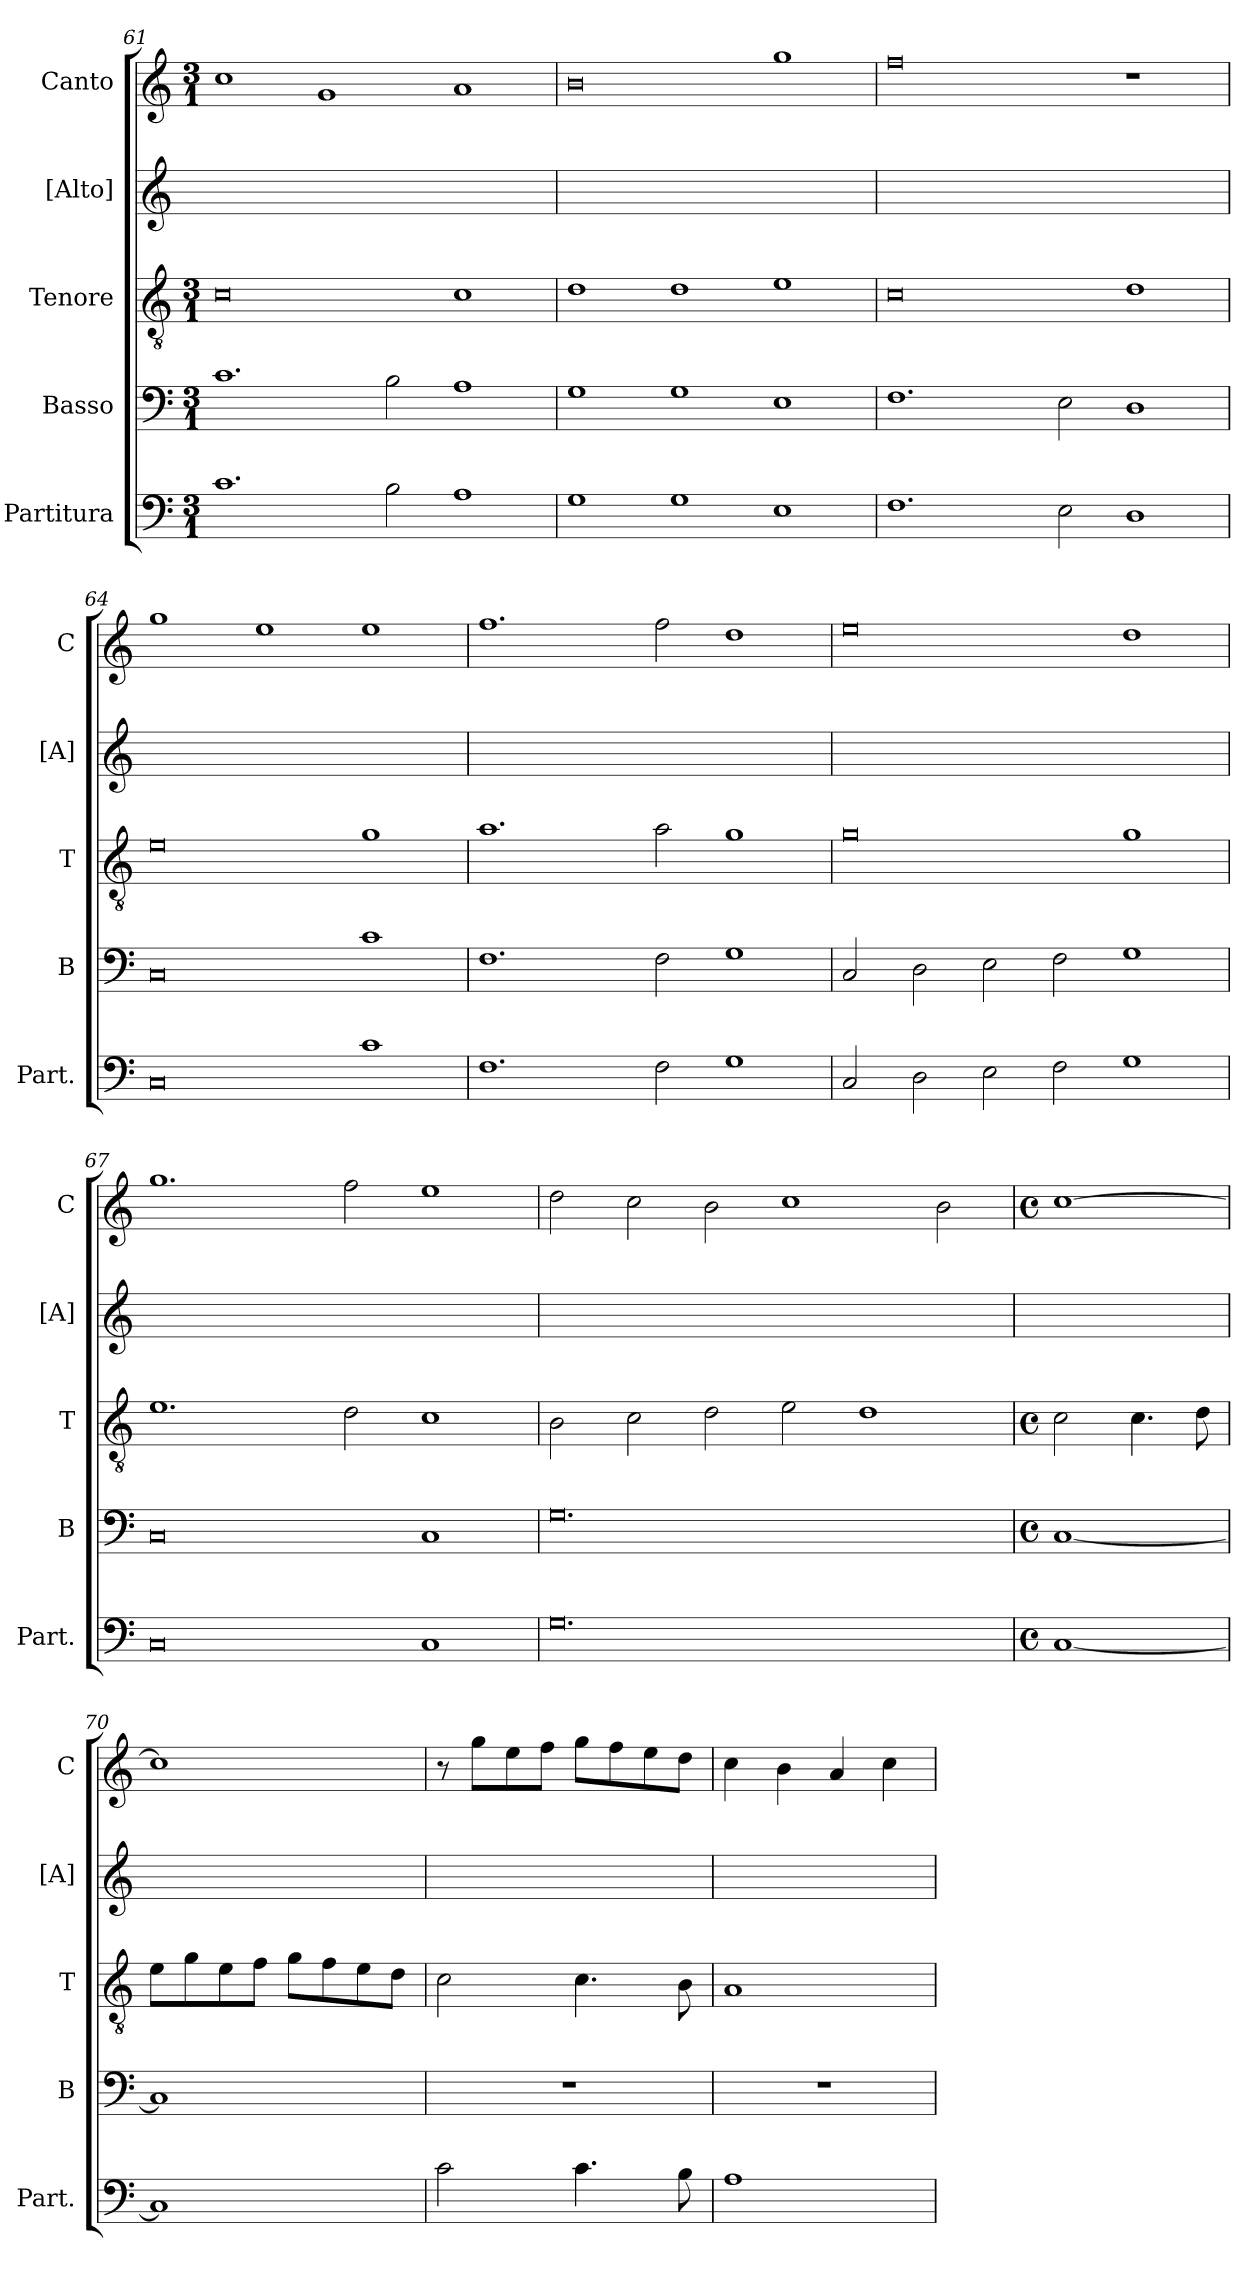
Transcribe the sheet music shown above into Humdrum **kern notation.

**kern	**kern	**kern	**kern	**kern
*part5	*part4	*part3	*part2	*part1
*staff5	*staff4	*staff3	*staff2	*staff1
*I"Partitura	*I"Basso	*I"Tenore	*I"[Alto]	*I"Canto
*I'Part.	*I'B	*I'T	*I'[A]	*I'C
*clefF4	*clefF4	*clefGv2	*clefG2	*clefG2
*k[]	*k[]	*k[]	*k[]	*k[]
*M3/1	*M3/1	*M3/1	*	*M3/1
=61	=61	=61	=61	=61
1.c	1.c	0c	1ryy	1cc
.	.	.	0ryy	1g
2B\	2B\	.	.	.
1A	1A	1c	.	1a
=62	=62	=62	=62	=62
1G	1G	1d	1ryy	0b
1G	1G	1d	0ryy	.
1E	1E	1e	.	1gg
=63	=63	=63	=63	=63
1.F	1.F	0c	1ryy	0ff
.	.	.	0ryy	.
2E\	2E\	.	.	.
1D	1D	1d	.	1r
=64	=64	=64	=64	=64
0C	0C	0e	1ryy	1gg
.	.	.	0ryy	1ee
1c	1c	1g	.	1ee
=65	=65	=65	=65	=65
1.F	1.F	1.a	1ryy	1.ff
.	.	.	0ryy	.
2F\	2F\	2a\	.	2ff\
1G	1G	1g	.	1dd
=66	=66	=66	=66	=66
2C/	2C/	0g	1ryy	0ee
2D\	2D\	.	.	.
2E\	2E\	.	0ryy	.
2F\	2F\	.	.	.
1G	1G	1g	.	1dd
=67	=67	=67	=67	=67
0C	0C	1.e	1ryy	1.gg
.	.	.	0ryy	.
.	.	2d\	.	2ff\
1C	1C	1c	.	1ee
=68	=68	=68	=68	=68
0.G	0.G	2B\	1ryy	2dd\
.	.	2c\	.	2cc\
.	.	2d\	0ryy	2b\
.	.	2e\	.	1cc
.	.	1d	.	.
.	.	.	.	2b\
=69	=69	=69	=69	=69
*M4/4	*M4/4	*M4/4	*	*M4/4
*met(c)	*met(c)	*met(c)	*	*met(c)
*	*	*	*	*MM120
[1C	[1C	2c\	1ryy	[1cc
.	.	4.c\	.	.
.	.	8d\	.	.
=70	=70	=70	=70	=70
1C]	1C]	8e\L	1ryy	1cc]
.	.	8g\	.	.
.	.	8e\	.	.
.	.	8f\J	.	.
.	.	8g\L	.	.
.	.	8f\	.	.
.	.	8e\	.	.
.	.	8d\J	.	.
=71	=71	=71	=71	=71
2c\	1r	2c\	1ryy	8r
.	.	.	.	8gg\L
.	.	.	.	8ee\
.	.	.	.	8ff\J
4.c\	.	4.c\	.	8gg\L
.	.	.	.	8ff\
.	.	.	.	8ee\
8B\	.	8B\	.	8dd\J
=72	=72	=72	=72	=72
1A	1r	1A	1ryy	4cc\
.	.	.	.	4b\
.	.	.	.	4a/
.	.	.	.	4cc\
=	=	=	=	=
*-	*-	*-	*-	*-
